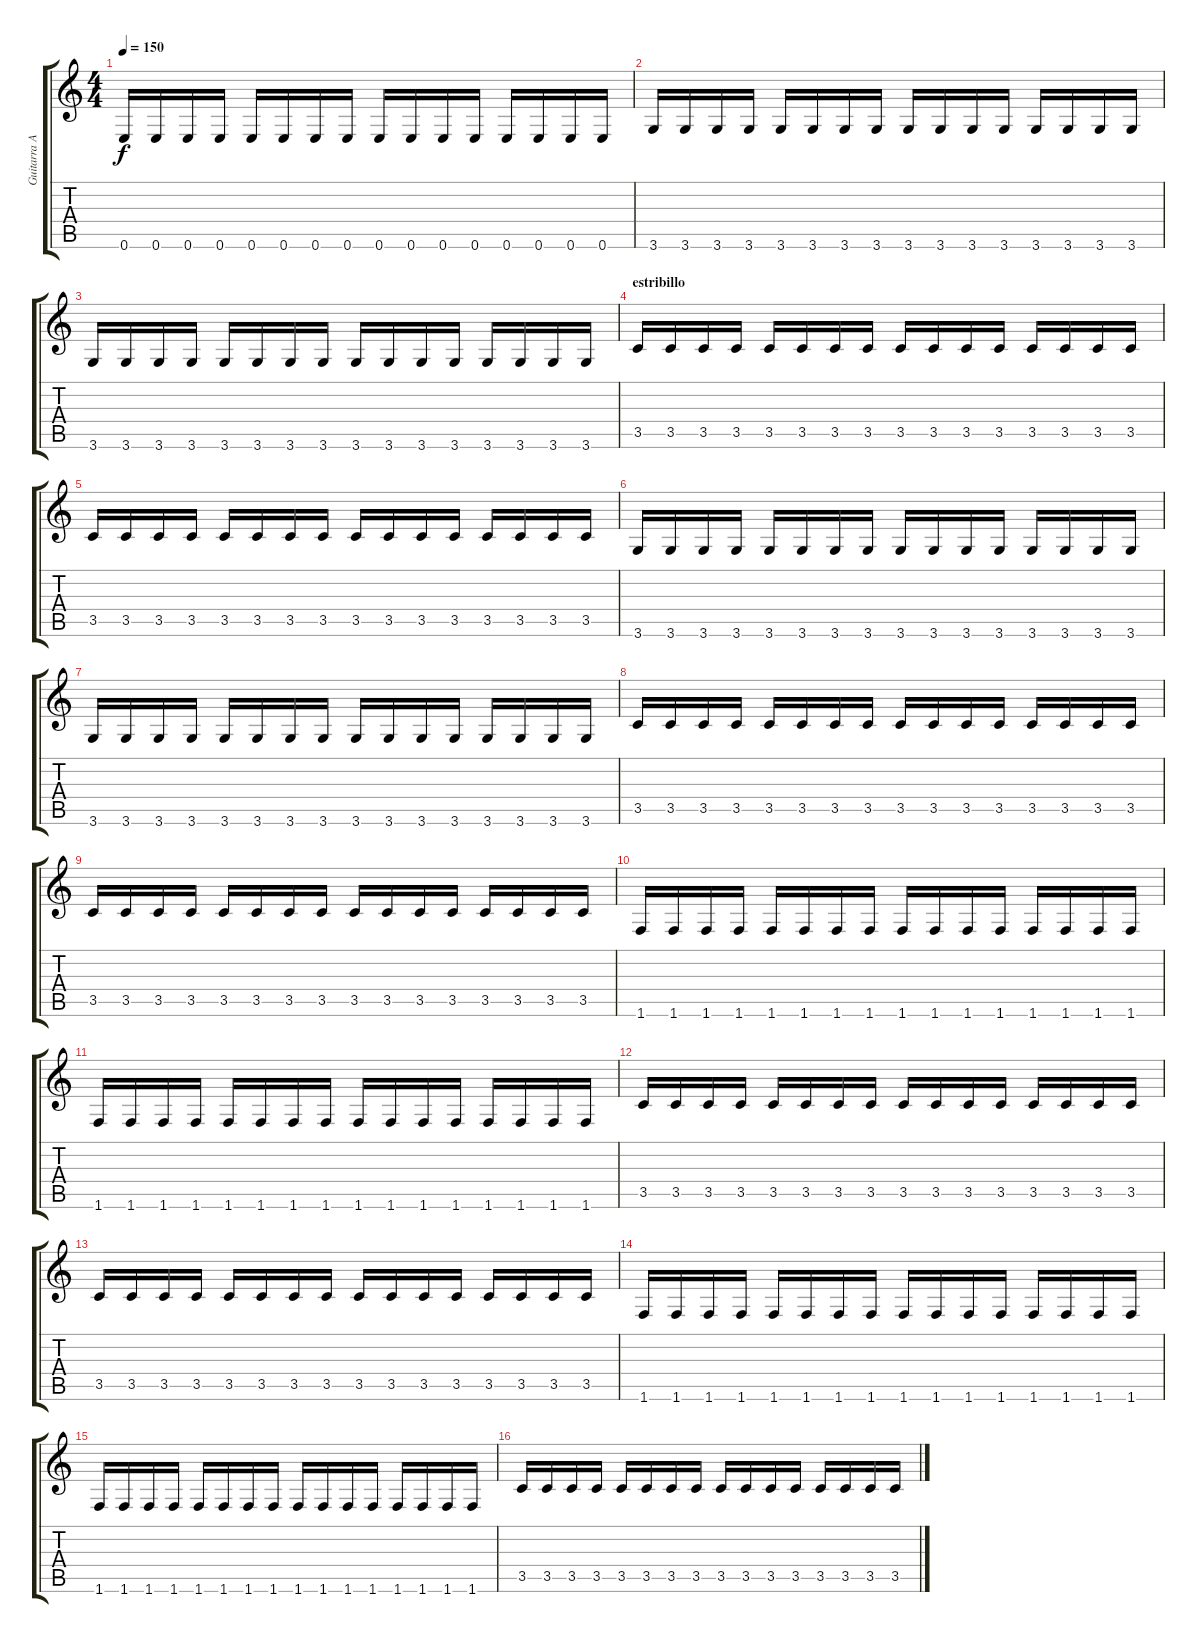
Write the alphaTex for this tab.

\track ("Guitarra Ayuda 2" "Guitarra A") {instrument distortionguitar}
\staff {score tabs}
\tuning (E4 B3 G3 D3 A2 E2) {hide}
\ts (4 4)
\tempo 150
\clef g2
\ks c
0.6.16{dy f} 0.6.16 0.6.16 0.6.16 0.6.16 0.6.16 0.6.16 0.6.16 0.6.16 0.6.16 0.6.16 0.6.16 0.6.16 0.6.16 0.6.16 0.6.16 |
3.6.16 3.6.16 3.6.16 3.6.16 3.6.16 3.6.16 3.6.16 3.6.16 3.6.16 3.6.16 3.6.16 3.6.16 3.6.16 3.6.16 3.6.16 3.6.16 |
3.6.16 3.6.16 3.6.16 3.6.16 3.6.16 3.6.16 3.6.16 3.6.16 3.6.16 3.6.16 3.6.16 3.6.16 3.6.16 3.6.16 3.6.16 3.6.16 |
\section ("" "estribillo")
3.5.16 3.5.16 3.5.16 3.5.16 3.5.16 3.5.16 3.5.16 3.5.16 3.5.16 3.5.16 3.5.16 3.5.16 3.5.16 3.5.16 3.5.16 3.5.16 |
3.5.16 3.5.16 3.5.16 3.5.16 3.5.16 3.5.16 3.5.16 3.5.16 3.5.16 3.5.16 3.5.16 3.5.16 3.5.16 3.5.16 3.5.16 3.5.16 |
3.6.16 3.6.16 3.6.16 3.6.16 3.6.16 3.6.16 3.6.16 3.6.16 3.6.16 3.6.16 3.6.16 3.6.16 3.6.16 3.6.16 3.6.16 3.6.16 |
3.6.16 3.6.16 3.6.16 3.6.16 3.6.16 3.6.16 3.6.16 3.6.16 3.6.16 3.6.16 3.6.16 3.6.16 3.6.16 3.6.16 3.6.16 3.6.16 |
3.5.16 3.5.16 3.5.16 3.5.16 3.5.16 3.5.16 3.5.16 3.5.16 3.5.16 3.5.16 3.5.16 3.5.16 3.5.16 3.5.16 3.5.16 3.5.16 |
3.5.16 3.5.16 3.5.16 3.5.16 3.5.16 3.5.16 3.5.16 3.5.16 3.5.16 3.5.16 3.5.16 3.5.16 3.5.16 3.5.16 3.5.16 3.5.16 |
1.6.16 1.6.16 1.6.16 1.6.16 1.6.16 1.6.16 1.6.16 1.6.16 1.6.16 1.6.16 1.6.16 1.6.16 1.6.16 1.6.16 1.6.16 1.6.16 |
1.6.16 1.6.16 1.6.16 1.6.16 1.6.16 1.6.16 1.6.16 1.6.16 1.6.16 1.6.16 1.6.16 1.6.16 1.6.16 1.6.16 1.6.16 1.6.16 |
3.5.16 3.5.16 3.5.16 3.5.16 3.5.16 3.5.16 3.5.16 3.5.16 3.5.16 3.5.16 3.5.16 3.5.16 3.5.16 3.5.16 3.5.16 3.5.16 |
3.5.16 3.5.16 3.5.16 3.5.16 3.5.16 3.5.16 3.5.16 3.5.16 3.5.16 3.5.16 3.5.16 3.5.16 3.5.16 3.5.16 3.5.16 3.5.16 |
1.6.16 1.6.16 1.6.16 1.6.16 1.6.16 1.6.16 1.6.16 1.6.16 1.6.16 1.6.16 1.6.16 1.6.16 1.6.16 1.6.16 1.6.16 1.6.16 |
1.6.16 1.6.16 1.6.16 1.6.16 1.6.16 1.6.16 1.6.16 1.6.16 1.6.16 1.6.16 1.6.16 1.6.16 1.6.16 1.6.16 1.6.16 1.6.16 |
3.5.16 3.5.16 3.5.16 3.5.16 3.5.16 3.5.16 3.5.16 3.5.16 3.5.16 3.5.16 3.5.16 3.5.16 3.5.16 3.5.16 3.5.16 3.5.16
